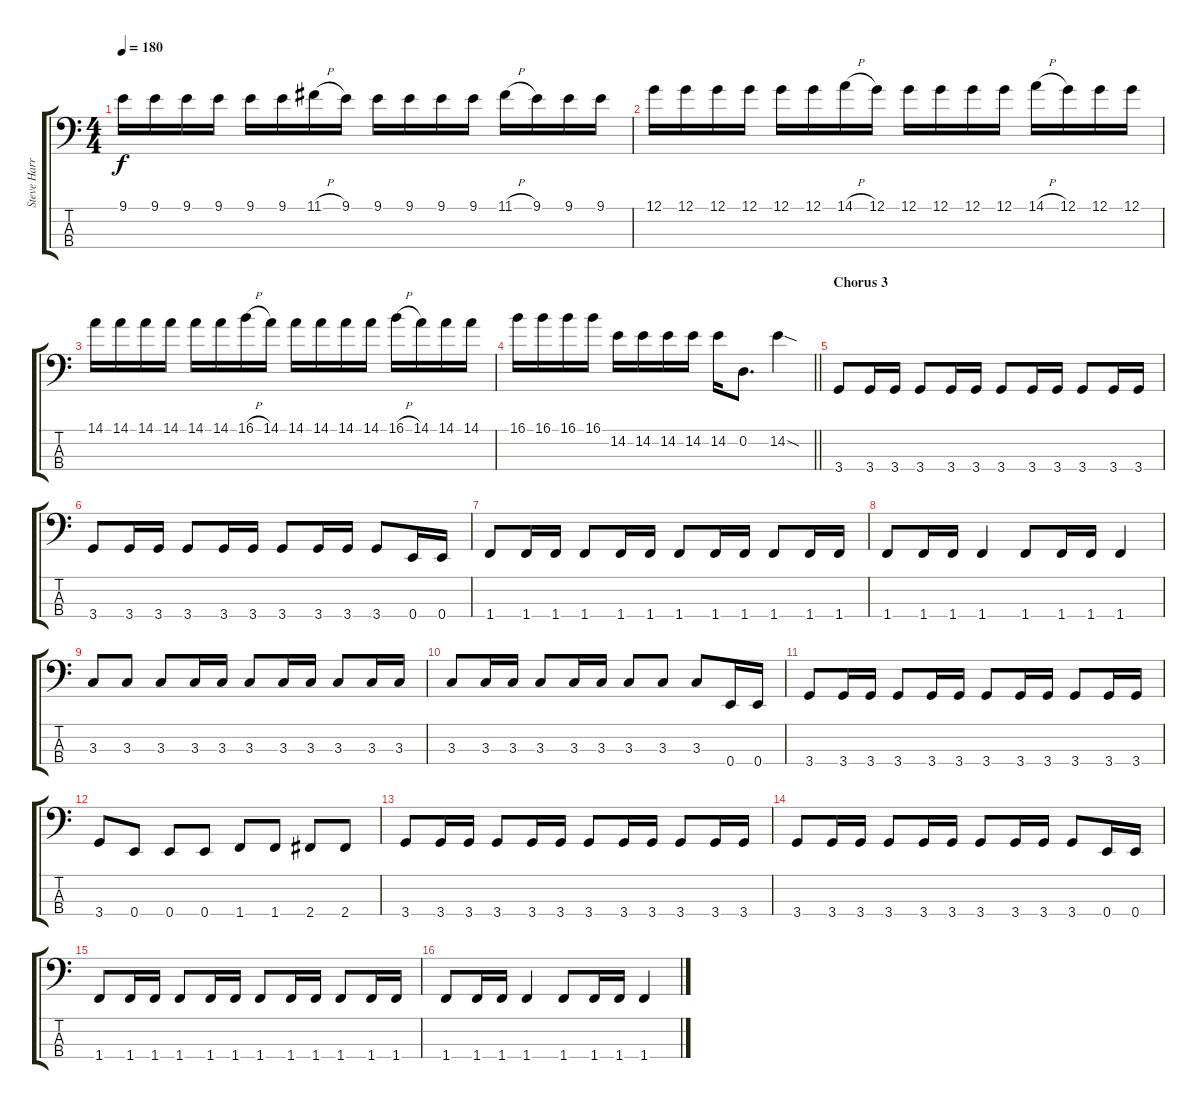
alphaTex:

\track ("Steve Harris" "Steve Harr") {instrument electricbassfinger}
\staff {score tabs}
\tuning (G2 D2 A1 E1) {hide}
\ts (4 4)
\tempo 180
\clef f4
\ks c
9.1.16{dy f} 9.1.16 9.1.16 9.1.16 9.1.16 9.1.16 11.1{h}.16 9.1.16 9.1.16 9.1.16 9.1.16 9.1.16 11.1{h}.16 9.1.16 9.1.16 9.1.16 |
12.1.16 12.1.16 12.1.16 12.1.16 12.1.16 12.1.16 14.1{h}.16 12.1.16 12.1.16 12.1.16 12.1.16 12.1.16 14.1{h}.16 12.1.16 12.1.16 12.1.16 |
14.1.16 14.1.16 14.1.16 14.1.16 14.1.16 14.1.16 16.1{h}.16 14.1.16 14.1.16 14.1.16 14.1.16 14.1.16 16.1{h}.16 14.1.16 14.1.16 14.1.16 |
\barLineRight lightlight
16.1.16 16.1.16 16.1.16 16.1.16 14.2.16 14.2.16 14.2.16 14.2.16 14.2.16 0.2.8{d} 14.2{sod}.4 |
\section ("" "Chorus 3")
3.4.8{volume 16} 3.4.16 3.4.16 3.4.8 3.4.16 3.4.16 3.4.8 3.4.16 3.4.16 3.4.8 3.4.16 3.4.16 |
3.4.8 3.4.16 3.4.16 3.4.8 3.4.16 3.4.16 3.4.8 3.4.16 3.4.16 3.4.8 0.4.16 0.4.16 |
1.4.8 1.4.16 1.4.16 1.4.8 1.4.16 1.4.16 1.4.8 1.4.16 1.4.16 1.4.8 1.4.16 1.4.16 |
1.4.8 1.4.16 1.4.16 1.4.4 1.4.8 1.4.16 1.4.16 1.4.4 |
3.3.8 3.3.8 3.3.8 3.3.16 3.3.16 3.3.8 3.3.16 3.3.16 3.3.8 3.3.16 3.3.16 |
3.3.8 3.3.16 3.3.16 3.3.8 3.3.16 3.3.16 3.3.8 3.3.8 3.3.8 0.4.16 0.4.16 |
3.4.8 3.4.16 3.4.16 3.4.8 3.4.16 3.4.16 3.4.8 3.4.16 3.4.16 3.4.8 3.4.16 3.4.16 |
3.4.8 0.4.8 0.4.8 0.4.8 1.4.8 1.4.8 2.4.8 2.4.8 |
3.4.8 3.4.16 3.4.16 3.4.8 3.4.16 3.4.16 3.4.8 3.4.16 3.4.16 3.4.8 3.4.16 3.4.16 |
3.4.8 3.4.16 3.4.16 3.4.8 3.4.16 3.4.16 3.4.8 3.4.16 3.4.16 3.4.8 0.4.16 0.4.16 |
1.4.8 1.4.16 1.4.16 1.4.8 1.4.16 1.4.16 1.4.8 1.4.16 1.4.16 1.4.8 1.4.16 1.4.16 |
1.4.8 1.4.16 1.4.16 1.4.4 1.4.8 1.4.16 1.4.16 1.4.4
